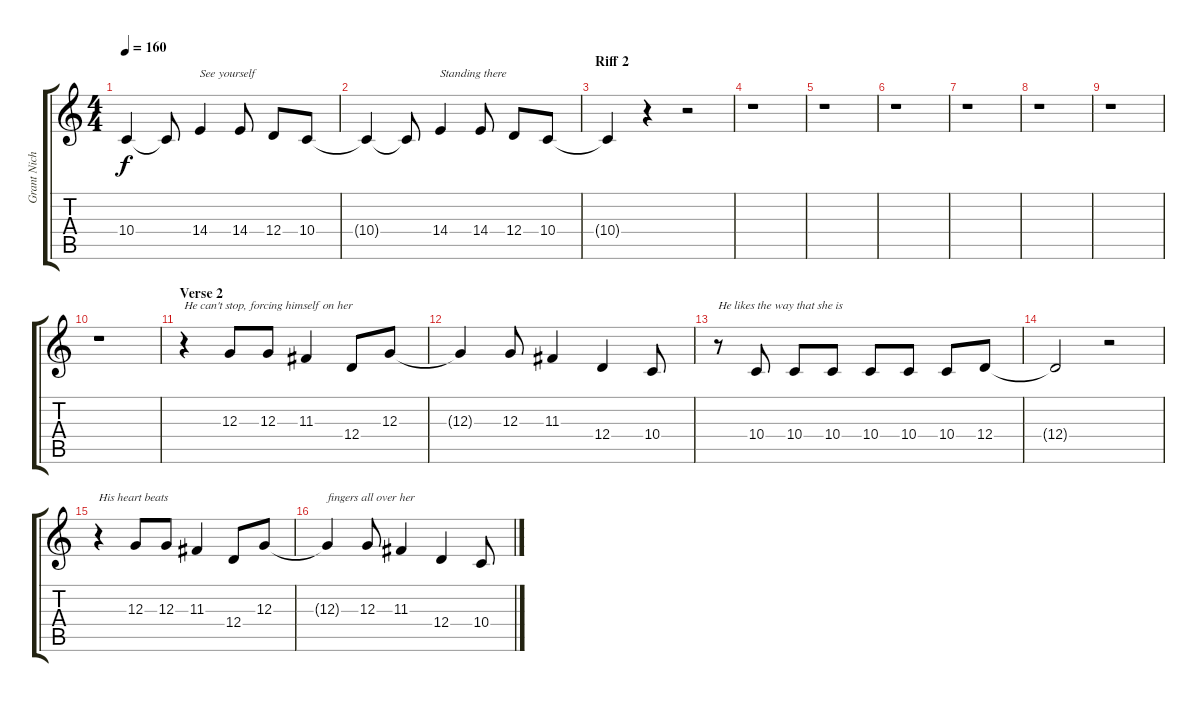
\track ("Grant Nicholas (Vocals)" "Grant Nich") {instrument clarinet}
\staff {score tabs}
\tuning (E4 B3 G3 D3 A2 E2) {hide}
\ts (4 4)
\tempo 160
\clef g2
\ks c
10.4{t}.4{dy f} 10.4{t}.8 14.4.4{txt "See yourself"} 14.4.8 12.4.8 10.4.8 |
10.4{t}.4 10.4{t}.8 14.4.4{txt "Standing there"} 14.4.8 12.4.8 10.4.8 |
\section ("" "Riff 2")
10.4{t}.4 r.4 r.2 |
r.1 |
r.1 |
r.1 |
r.1 |
r.1 |
r.1 |
r.1 |
\section ("" "Verse 2")
r.4{txt "He can't stop, forcing himself on her"} 12.3.8 12.3.8 11.3.4 12.4.8 12.3.8 |
12.3{t}.4 12.3.8 11.3.4 12.4.4 10.4.8 |
r.8{txt "He likes the way that she is"} 10.4.8 10.4.8 10.4.8 10.4.8 10.4.8 10.4.8 12.4.8 |
12.4{t}.2 r.2 |
r.4{txt "His heart beats"} 12.3.8 12.3.8 11.3.4 12.4.8 12.3.8 |
12.3{t}.4{txt "fingers all over her"} 12.3.8 11.3.4 12.4.4 10.4.8
